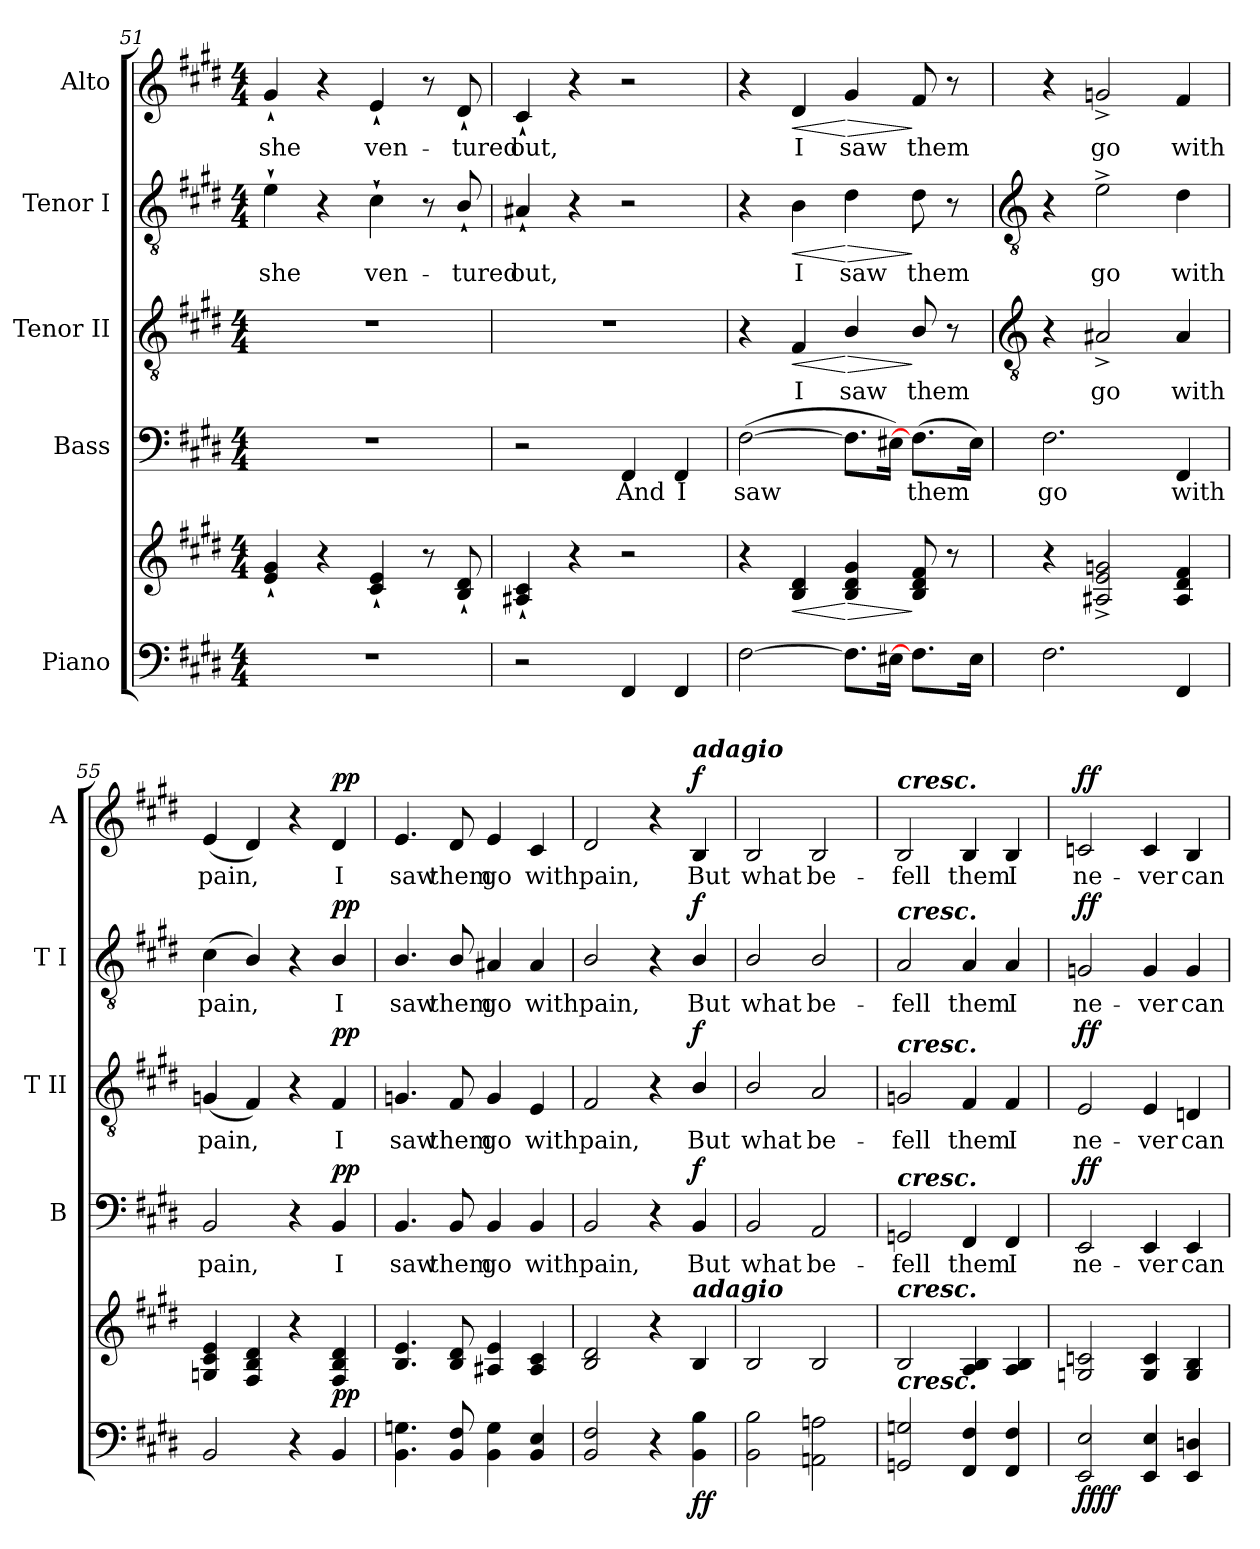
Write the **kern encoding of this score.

**kern	**kern	**dynam	**kern	**text	**dynam	**kern	**text	**dynam	**kern	**text	**dynam	**kern	**text	**dynam
*part5	*part5	*part5	*part4	*part4	*part4	*part3	*part3	*part3	*part2	*part2	*part2	*part1	*part1	*part1
*staff6	*staff5	*staff5/6	*staff4	*staff4	*staff4	*staff3	*staff3	*staff3	*staff2	*staff2	*staff2	*staff1	*staff1	*staff1
*I"Piano	*	*	*I"Bass	*	*	*I"Tenor II	*	*	*I"Tenor I	*	*	*I"Alto	*	*
*	*	*	*I'B	*	*	*I'T II	*	*	*I'T I	*	*	*I'A	*	*
*clefF4	*clefG2	*	*clefF4	*	*	*clefGv2	*	*	*clefGv2	*	*	*clefG2	*	*
*k[f#c#g#d#]	*k[f#c#g#d#]	*	*k[f#c#g#d#]	*	*	*k[f#c#g#d#]	*	*	*k[f#c#g#d#]	*	*	*k[f#c#g#d#]	*	*
*E:	*E:	*	*E:	*	*	*E:	*	*	*E:	*	*	*E:	*	*
*M4/4	*M4/4	*	*M4/4	*	*	*M4/4	*	*	*M4/4	*	*	*M4/4	*	*
=51	=51	=51	=51	=51	=51	=51	=51	=51	=51	=51	=51	=51	=51	=51
!	!	!	!	!	!	!	!	!	!	!LO:LY:b	!	!	!LO:LY:b	!
1r	4e` 4g#`	.	1r	.	.	1r	.	.	4e`	she	.	4g#`	she	.
.	4r	.	.	.	.	.	.	.	4r	.	.	4r	.	.
!	!	!	!	!	!	!	!	!	!	!LO:LY:b	!	!	!LO:LY:b	!
.	4c#` 4e`	.	.	.	.	.	.	.	4c#`	ven-	.	4e`	ven-	.
.	8r	.	.	.	.	.	.	.	8r	.	.	8r	.	.
!	!	!	!	!	!	!	!	!	!	!LO:LY:b	!	!	!LO:LY:b	!
.	8B` 8d#`	.	.	.	.	.	.	.	8B`/	-tured	.	8d#`	-tured	.
=52	=52	=52	=52	=52	=52	=52	=52	=52	=52	=52	=52	=52	=52	=52
!	!	!	!	!	!	!	!	!	!	!LO:LY:b	!	!	!LO:LY:b	!
2r	4A#X` 4c#`	.	2r	.	.	1r	.	.	4A#X`	out,	.	4c#`	out,	.
.	4r	.	.	.	.	.	.	.	4r	.	.	4r	.	.
!	!	!	!	!LO:LY:b	!	!	!	!	!	!	!	!	!	!
4FF#	2r	.	4FF#	And	.	.	.	.	2r	.	.	2r	.	.
!	!	!	!	!LO:LY:b	!	!	!	!	!	!	!	!	!	!
4FF#	.	.	4FF#	I	.	.	.	.	.	.	.	.	.	.
=53	=53	=53	=53	=53	=53	=53	=53	=53	=53	=53	=53	=53	=53	=53
!	!	!	!	!LO:LY:b	!	!	!	!	!	!	!	!	!	!
[2F#	4r	.	(>[2F#	saw	.	4r	.	.	4r	.	.	4r	.	.
!	!	!LO:HP:b	!	!	!	!	!LO:LY:b	!LO:HP:b	!	!LO:LY:b	!LO:HP:b	!	!LO:LY:b	!LO:HP:b
.	4B 4d#	<	.	.	.	4F#	I	<	4B	I	<	4d#	I	<
!	!	!LO:HP:n=1:b	!	!	!	!	!LO:LY:b	!LO:HP:n=1:b	!	!LO:LY:b	!LO:HP:n=1:b	!	!LO:LY:b	!LO:HP:n=1:b
8.F#L]	4B 4d# 4g#	[ >	8.F#L]	.	.	4B/	saw	[ >	4d#	saw	[ >	4g#	saw	[ >
16E#XJ	.	.	16E#XJ)	.	.	.	.	.	.	.	.	.	.	.
!	!	!	!	!LO:LY:b	!	!	!LO:LY:b	!	!	!LO:LY:b	!	!	!LO:LY:b	!
8.F#L]	8B 8d# 8f#	]	(>8.F#L]	them	.	8B/	them	]	8d#	them	]	8f#	them	]
.	8r	.	.	.	.	8r	.	.	8r	.	.	8r	.	.
16E#J	.	.	16E#J)	.	.	.	.	.	.	.	.	.	.	.
!!LO:LB:g=z
=54	=54	=54	=54	=54	=54	=54	=54	=54	=54	=54	=54	=54	=54	=54
*	*	*	*	*	*	*clefGv2	*	*	*clefGv2	*	*	*	*	*
!	!	!	!	!LO:LY:b	!	!	!	!	!	!	!	!	!	!
2.F#	4r	.	2.F#	go	.	4r	.	.	4r	.	.	4r	.	.
!	!	!	!	!	!	!	!LO:LY:b	!	!	!LO:LY:b	!	!	!LO:LY:b	!
.	2A#X^ 2e^ 2gn^	.	.	.	.	2A#X^	go	.	2e^	go	.	2gn^	go	.
!	!	!	!	!LO:LY:b	!	!	!LO:LY:b	!	!	!LO:LY:b	!	!	!LO:LY:b	!
4FF#	4A# 4d# 4f#	.	4FF#	with	.	4A#	with	.	4d#	with	.	4f#	with	.
=55	=55	=55	=55	=55	=55	=55	=55	=55	=55	=55	=55	=55	=55	=55
!	!	!	!	!LO:LY:b	!	!	!LO:LY:b	!	!	!LO:LY:b	!	!	!LO:LY:b	!
2BB	4Gn 4c# 4e	.	2BB	pain,	.	(<4Gn	pain,	.	(<4c#	pain,	.	(<4e	pain,	.
.	4F# 4B 4d#	.	.	.	.	4F#)	.	.	4B/)	.	.	4d#)	.	.
4r	4r	.	4r	.	.	4r	.	.	4r	.	.	4r	.	.
!	!	!LO:DY:b	!	!LO:LY:b	!LO:DY:b	!	!LO:LY:b	!LO:DY:b	!	!LO:LY:b	!LO:DY:b	!	!LO:LY:b	!LO:DY:b
4BB	4F# 4B 4d#	pp	4BB	I	pp	4F#	I	pp	4B/	I	pp	4d#	I	pp
=56	=56	=56	=56	=56	=56	=56	=56	=56	=56	=56	=56	=56	=56	=56
!	!	!	!	!LO:LY:b	!	!	!LO:LY:b	!	!	!LO:LY:b	!	!	!LO:LY:b	!
4.BB\ 4.Gn\	4.B 4.e	.	4.BB/	saw	.	4.Gn	saw	.	4.B/	saw	.	4.e	saw	.
!	!	!	!	!LO:LY:b	!	!	!LO:LY:b	!	!	!LO:LY:b	!	!	!LO:LY:b	!
8BB/ 8F#/	8B 8d#	.	8BB/	them	.	8F#	them	.	8B/	them	.	8d#	them	.
!	!	!	!	!LO:LY:b	!	!	!LO:LY:b	!	!	!LO:LY:b	!	!	!LO:LY:b	!
4BB 4G	4A#X 4e	.	4BB	go	.	4G	go	.	4A#X	go	.	4e	go	.
!	!	!	!	!LO:LY:b	!	!	!LO:LY:b	!	!	!LO:LY:b	!	!	!LO:LY:b	!
4BB 4E	4A# 4c#	.	4BB	with	.	4E	with	.	4A#	with	.	4c#	with	.
=57	=57	=57	=57	=57	=57	=57	=57	=57	=57	=57	=57	=57	=57	=57
!	!	!	!	!LO:LY:b	!	!	!LO:LY:b	!	!	!LO:LY:b	!	!	!LO:LY:b	!
2BB/ 2F#/	2B 2d#	.	2BB/	pain,	.	2F#	pain,	.	2B/	pain,	.	2d#	pain,	.
4r	4r	.	4r	.	.	4r	.	.	4r	.	.	4r	.	.
!	!	!	!	!	!	!	!	!	!	!	!	!LO:TX:a:Bi:t=adagio	!	!
!	!LO:TX:a:Bi:t=adagio	!	!	!	!	!	!	!	!	!	!	!	!	!
!	!	!LO:DY:b=2	!	!LO:LY:b	!	!	!LO:LY:b	!	!	!LO:LY:b	!	!	!LO:LY:b	!
!	!	!LO:DY:n=1:b	!	!	!LO:DY:b	!	!	!LO:DY:b	!	!	!LO:DY:b	!	!	!LO:DY:b
4BB\ 4B\	4B	f f	4BB/	But	f	4B/	But	f	4B/	But	f	4B	But	f
=58	=58	=58	=58	=58	=58	=58	=58	=58	=58	=58	=58	=58	=58	=58
!	!	!	!	!LO:LY:b	!	!	!LO:LY:b	!	!	!LO:LY:b	!	!	!LO:LY:b	!
2BB\ 2B\	2B	.	2BB/	what	.	2B/	what	.	2B/	what	.	2B	what	.
!	!	!	!	!LO:LY:b	!	!	!LO:LY:b	!	!	!LO:LY:b	!	!	!LO:LY:b	!
2AAn\ 2An\	2B	.	2AA/	be-	.	2A	be-	.	2B/	be-	.	2B	be-	.
=59	=59	=59	=59	=59	=59	=59	=59	=59	=59	=59	=59	=59	=59	=59
!	!	!	!	!	!	!	!	!	!	!	!	!LO:TX:a:Bi:t=cresc.	!	!
!	!	!	!	!	!	!	!	!	!LO:TX:a:Bi:t=cresc.	!	!	!	!	!
!	!	!	!	!	!	!LO:TX:a:Bi:t=cresc.	!	!	!	!	!	!	!	!
!	!	!	!LO:TX:a:Bi:t=cresc.	!	!	!	!	!	!	!	!	!	!	!
!	!LO:TX:a:Bi:t=cresc.	!	!	!	!	!	!	!	!	!	!	!	!	!
!LO:TX:a:Bi:t=cresc.	!	!	!	!	!	!	!	!	!	!	!	!	!	!
!	!	!	!	!LO:LY:b	!	!	!LO:LY:b	!	!	!LO:LY:b	!	!	!LO:LY:b	!
2GGn/ 2Gn/	2B	.	2GGn/	-fell	.	2Gn	-fell	.	2A/	-fell	.	2B	-fell	.
!	!	!	!	!LO:LY:b	!	!	!LO:LY:b	!	!	!LO:LY:b	!	!	!LO:LY:b	!
4FF# 4F#	4A 4B	.	4FF#	them	.	4F#	them	.	4A	them	.	4B	them	.
!	!	!	!	!LO:LY:b	!	!	!LO:LY:b	!	!	!LO:LY:b	!	!	!LO:LY:b	!
4FF# 4F#	4A 4B	.	4FF#	I	.	4F#	I	.	4A	I	.	4B	I	.
=60	=60	=60	=60	=60	=60	=60	=60	=60	=60	=60	=60	=60	=60	=60
!	!	!LO:DY:b=2	!	!LO:LY:b	!	!	!LO:LY:b	!	!	!LO:LY:b	!	!	!LO:LY:b	!
!	!	!LO:DY:n=1:b	!	!	!LO:DY:b	!	!	!LO:DY:b	!	!	!LO:DY:b	!	!	!LO:DY:b
2EE 2E	2Gn 2cn	ff ff	2EE	ne-	ff	2E	ne-	ff	2Gn	ne-	ff	2cn	ne-	ff
!	!	!	!	!LO:LY:b	!	!	!LO:LY:b	!	!	!LO:LY:b	!	!	!LO:LY:b	!
4EE 4E	4G 4c	.	4EE	-ver	.	4E	-ver	.	4G	-ver	.	4c	-ver	.
!	!	!	!	!LO:LY:b	!	!	!LO:LY:b	!	!	!LO:LY:b	!	!	!LO:LY:b	!
4EE 4Dn	4G 4B	.	4EE	can	.	4Dn	can	.	4G	can	.	4B	can	.
=	=	=	=	=	=	=	=	=	=	=	=	=	=	=
*-	*-	*-	*-	*-	*-	*-	*-	*-	*-	*-	*-	*-	*-	*-
